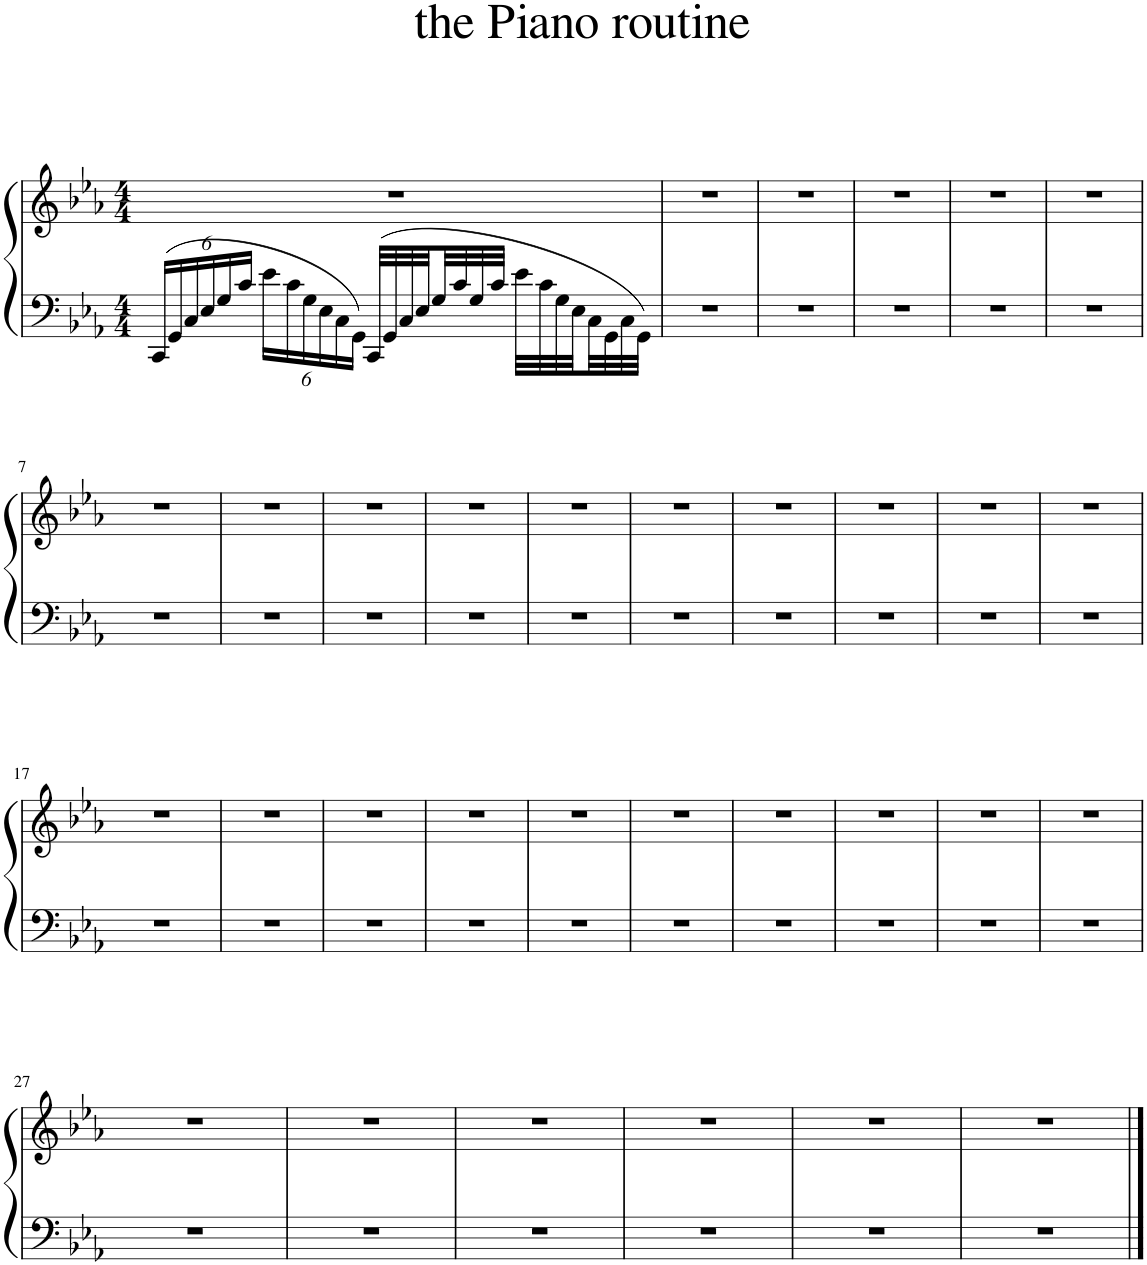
**kern	**kern
*part1	*part1
*staff2	*staff1
*I"Piano	*
*I'Pno.	*
*clefF4	*clefG2
*k[b-e-a-]	*k[b-e-a-]
*M4/4	*M4/4
*Xbrackettup	*
=1	=1
24CC/LL	1r
24GG/	.
24C/	.
24E-/	.
24G/	.
24c/JJ	.
24e-\LL	.
24c\	.
24G\	.
24E-\	.
24C\	.
24GG\JJ	.
32CC/LLL	.
32GG/	.
32C/	.
32E-/	.
32G/	.
32c/	.
32G/	.
32c/JJJ	.
32e-\LLL	.
32c\	.
32G\	.
32E-\	.
32C\	.
32GG\	.
32C\	.
32GG\JJJ	.
=2	=2
1r	1r
=3	=3
1r	1r
=4	=4
1r	1r
=5	=5
1r	1r
=6	=6
1r	1r
!!LO:LB:g=z
=7	=7
1r	1r
=8	=8
1r	1r
=9	=9
1r	1r
=10	=10
1r	1r
=11	=11
1r	1r
=12	=12
1r	1r
=13	=13
1r	1r
=14	=14
1r	1r
=15	=15
1r	1r
=16	=16
1r	1r
!!LO:LB:g=z
=17	=17
1r	1r
=18	=18
1r	1r
=19	=19
1r	1r
=20	=20
1r	1r
=21	=21
1r	1r
=22	=22
1r	1r
=23	=23
1r	1r
=24	=24
1r	1r
=25	=25
1r	1r
=26	=26
1r	1r
!!LO:LB:g=z
=27	=27
1r	1r
=28	=28
1r	1r
=29	=29
1r	1r
=30	=30
1r	1r
=31	=31
1r	1r
=32	=32
1r	1r
==	==
*-	*-
